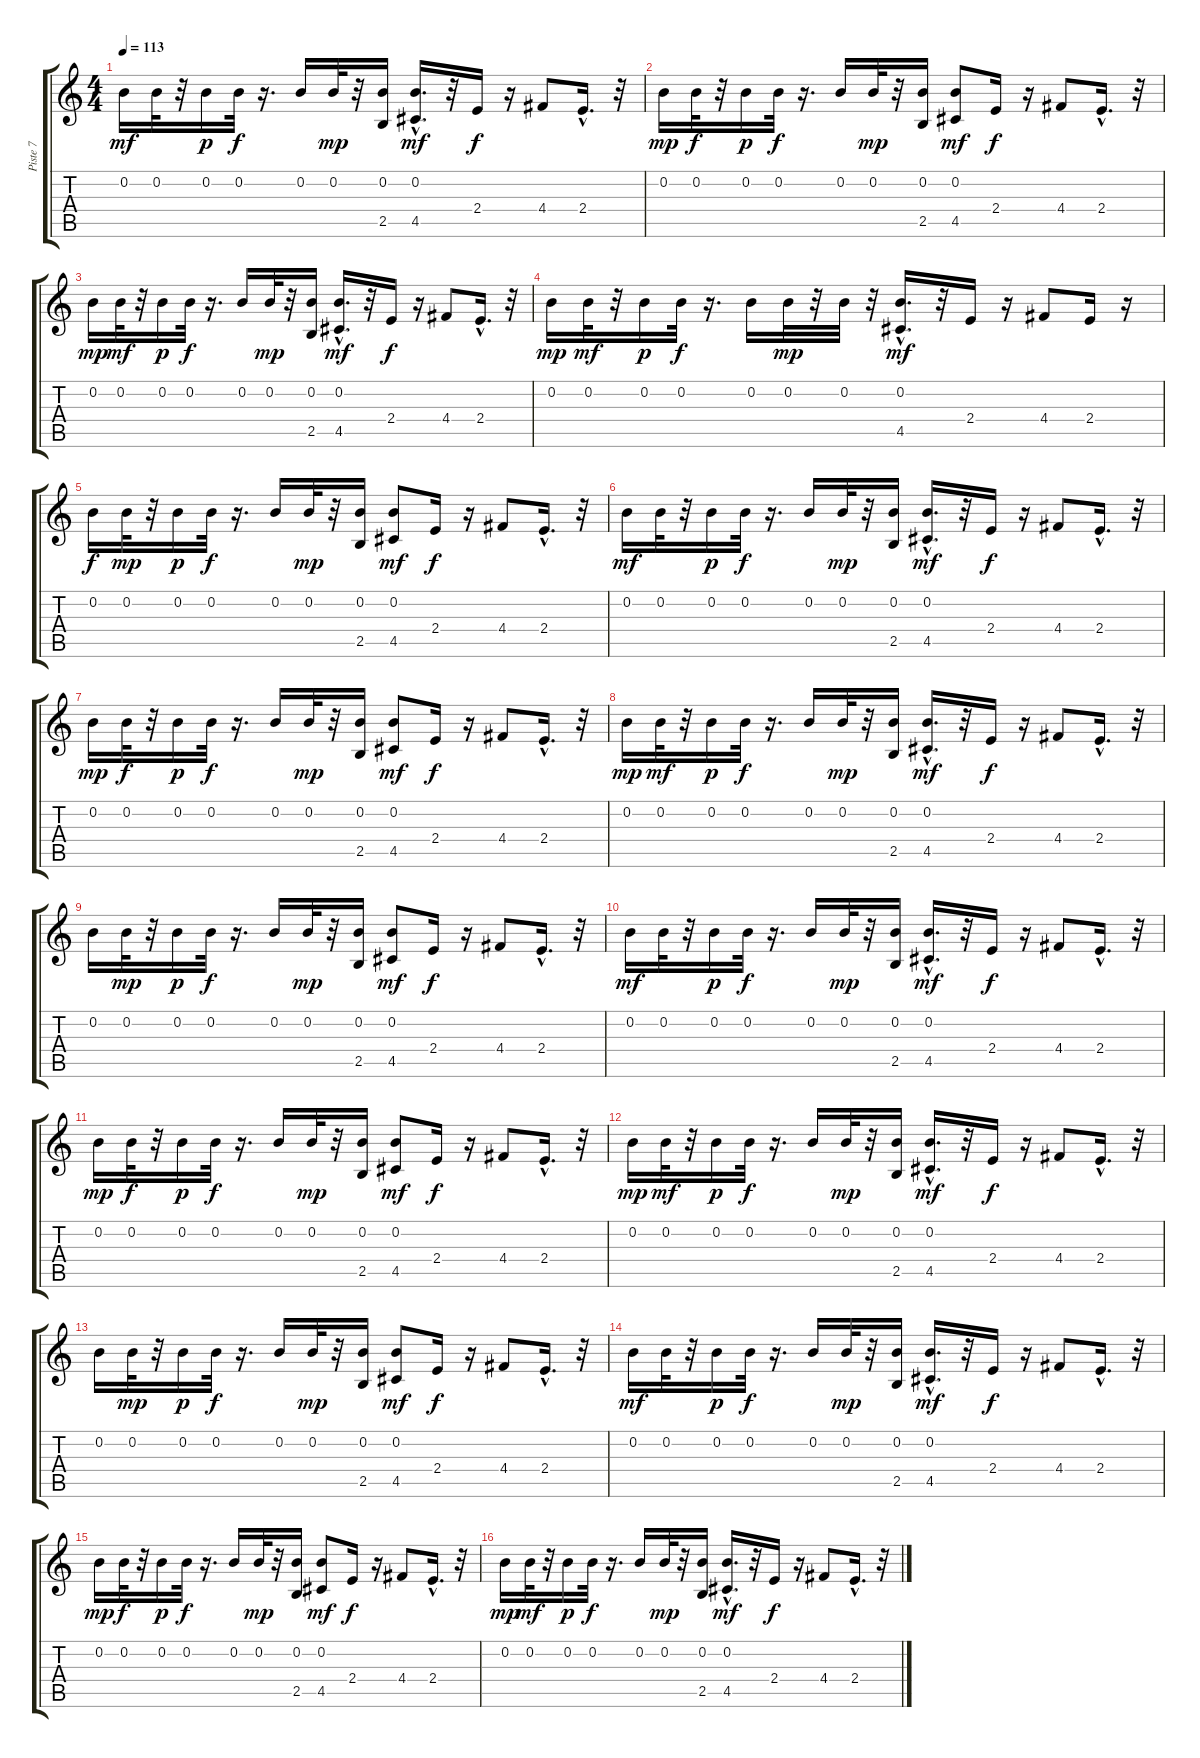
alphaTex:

\track ("Piste 7" "Piste 7") {instrument electricguitarmuted}
\staff {score tabs}
\tuning (E4 B3 G3 D3 A2 E2) {hide}
\ts (4 4)
\tempo 113
\clef g2
\ks c
0.2.16{dy mf} 0.2.32 r.32 0.2.16{dy p} 0.2.32{dy f} r.16{d} 0.2.16 0.2.32{dy mp} r.32 (0.2 2.5).16 (0.2{hac} 4.5{hac}).16{d dy mf} r.32 2.4.16{dy f} r.16 4.4.8 2.4{hac}.16{d} r.32 |
0.2.16{dy mp} 0.2.32{dy f} r.32 0.2.16{dy p} 0.2.32{dy f} r.16{d} 0.2.16 0.2.32{dy mp} r.32 (0.2 2.5).16 (0.2 4.5).8{dy mf} 2.4.16{dy f} r.16 4.4.8 2.4{hac}.16{d} r.32 |
0.2.16{dy mp} 0.2.32{dy mf} r.32 0.2.16{dy p} 0.2.32{dy f} r.16{d} 0.2.16 0.2.32{dy mp} r.32 (0.2 2.5).16 (0.2{hac} 4.5{hac}).16{d dy mf} r.32 2.4.16{dy f} r.16 4.4.8 2.4{hac}.16{d} r.32 |
0.2.16{dy mp} 0.2.32{dy mf} r.32 0.2.16{dy p} 0.2.32{dy f} r.16{d} 0.2.16 0.2.32{dy mp} r.32 0.2.32 r.32 (0.2{hac} 4.5{hac}).16{d dy mf} r.32 2.4.16 r.16 4.4.8 2.4.16 r.16 |
0.2.16{dy f} 0.2.32{dy mp} r.32 0.2.16{dy p} 0.2.32{dy f} r.16{d} 0.2.16 0.2.32{dy mp} r.32 (0.2 2.5).16 (0.2 4.5).8{dy mf} 2.4.16{dy f} r.16 4.4.8 2.4{hac}.16{d} r.32 |
0.2.16{dy mf} 0.2.32 r.32 0.2.16{dy p} 0.2.32{dy f} r.16{d} 0.2.16 0.2.32{dy mp} r.32 (0.2 2.5).16 (0.2{hac} 4.5{hac}).16{d dy mf} r.32 2.4.16{dy f} r.16 4.4.8 2.4{hac}.16{d} r.32 |
0.2.16{dy mp} 0.2.32{dy f} r.32 0.2.16{dy p} 0.2.32{dy f} r.16{d} 0.2.16 0.2.32{dy mp} r.32 (0.2 2.5).16 (0.2 4.5).8{dy mf} 2.4.16{dy f} r.16 4.4.8 2.4{hac}.16{d} r.32 |
0.2.16{dy mp} 0.2.32{dy mf} r.32 0.2.16{dy p} 0.2.32{dy f} r.16{d} 0.2.16 0.2.32{dy mp} r.32 (0.2 2.5).16 (0.2{hac} 4.5{hac}).16{d dy mf} r.32 2.4.16{dy f} r.16 4.4.8 2.4{hac}.16{d} r.32 |
0.2.16 0.2.32{dy mp} r.32 0.2.16{dy p} 0.2.32{dy f} r.16{d} 0.2.16 0.2.32{dy mp} r.32 (0.2 2.5).16 (0.2 4.5).8{dy mf} 2.4.16{dy f} r.16 4.4.8 2.4{hac}.16{d} r.32 |
0.2.16{dy mf} 0.2.32 r.32 0.2.16{dy p} 0.2.32{dy f} r.16{d} 0.2.16 0.2.32{dy mp} r.32 (0.2 2.5).16 (0.2{hac} 4.5{hac}).16{d dy mf} r.32 2.4.16{dy f} r.16 4.4.8 2.4{hac}.16{d} r.32 |
0.2.16{dy mp} 0.2.32{dy f} r.32 0.2.16{dy p} 0.2.32{dy f} r.16{d} 0.2.16 0.2.32{dy mp} r.32 (0.2 2.5).16 (0.2 4.5).8{dy mf} 2.4.16{dy f} r.16 4.4.8 2.4{hac}.16{d} r.32 |
0.2.16{dy mp} 0.2.32{dy mf} r.32 0.2.16{dy p} 0.2.32{dy f} r.16{d} 0.2.16 0.2.32{dy mp} r.32 (0.2 2.5).16 (0.2{hac} 4.5{hac}).16{d dy mf} r.32 2.4.16{dy f} r.16 4.4.8 2.4{hac}.16{d} r.32 |
0.2.16 0.2.32{dy mp} r.32 0.2.16{dy p} 0.2.32{dy f} r.16{d} 0.2.16 0.2.32{dy mp} r.32 (0.2 2.5).16 (0.2 4.5).8{dy mf} 2.4.16{dy f} r.16 4.4.8 2.4{hac}.16{d} r.32 |
0.2.16{dy mf} 0.2.32 r.32 0.2.16{dy p} 0.2.32{dy f} r.16{d} 0.2.16 0.2.32{dy mp} r.32 (0.2 2.5).16 (0.2{hac} 4.5{hac}).16{d dy mf} r.32 2.4.16{dy f} r.16 4.4.8 2.4{hac}.16{d} r.32 |
0.2.16{dy mp} 0.2.32{dy f} r.32 0.2.16{dy p} 0.2.32{dy f} r.16{d} 0.2.16 0.2.32{dy mp} r.32 (0.2 2.5).16 (0.2 4.5).8{dy mf} 2.4.16{dy f} r.16 4.4.8 2.4{hac}.16{d} r.32 |
0.2.16{dy mp} 0.2.32{dy mf} r.32 0.2.16{dy p} 0.2.32{dy f} r.16{d} 0.2.16 0.2.32{dy mp} r.32 (0.2 2.5).16 (0.2{hac} 4.5{hac}).16{d dy mf} r.32 2.4.16{dy f} r.16 4.4.8 2.4{hac}.16{d} r.32
